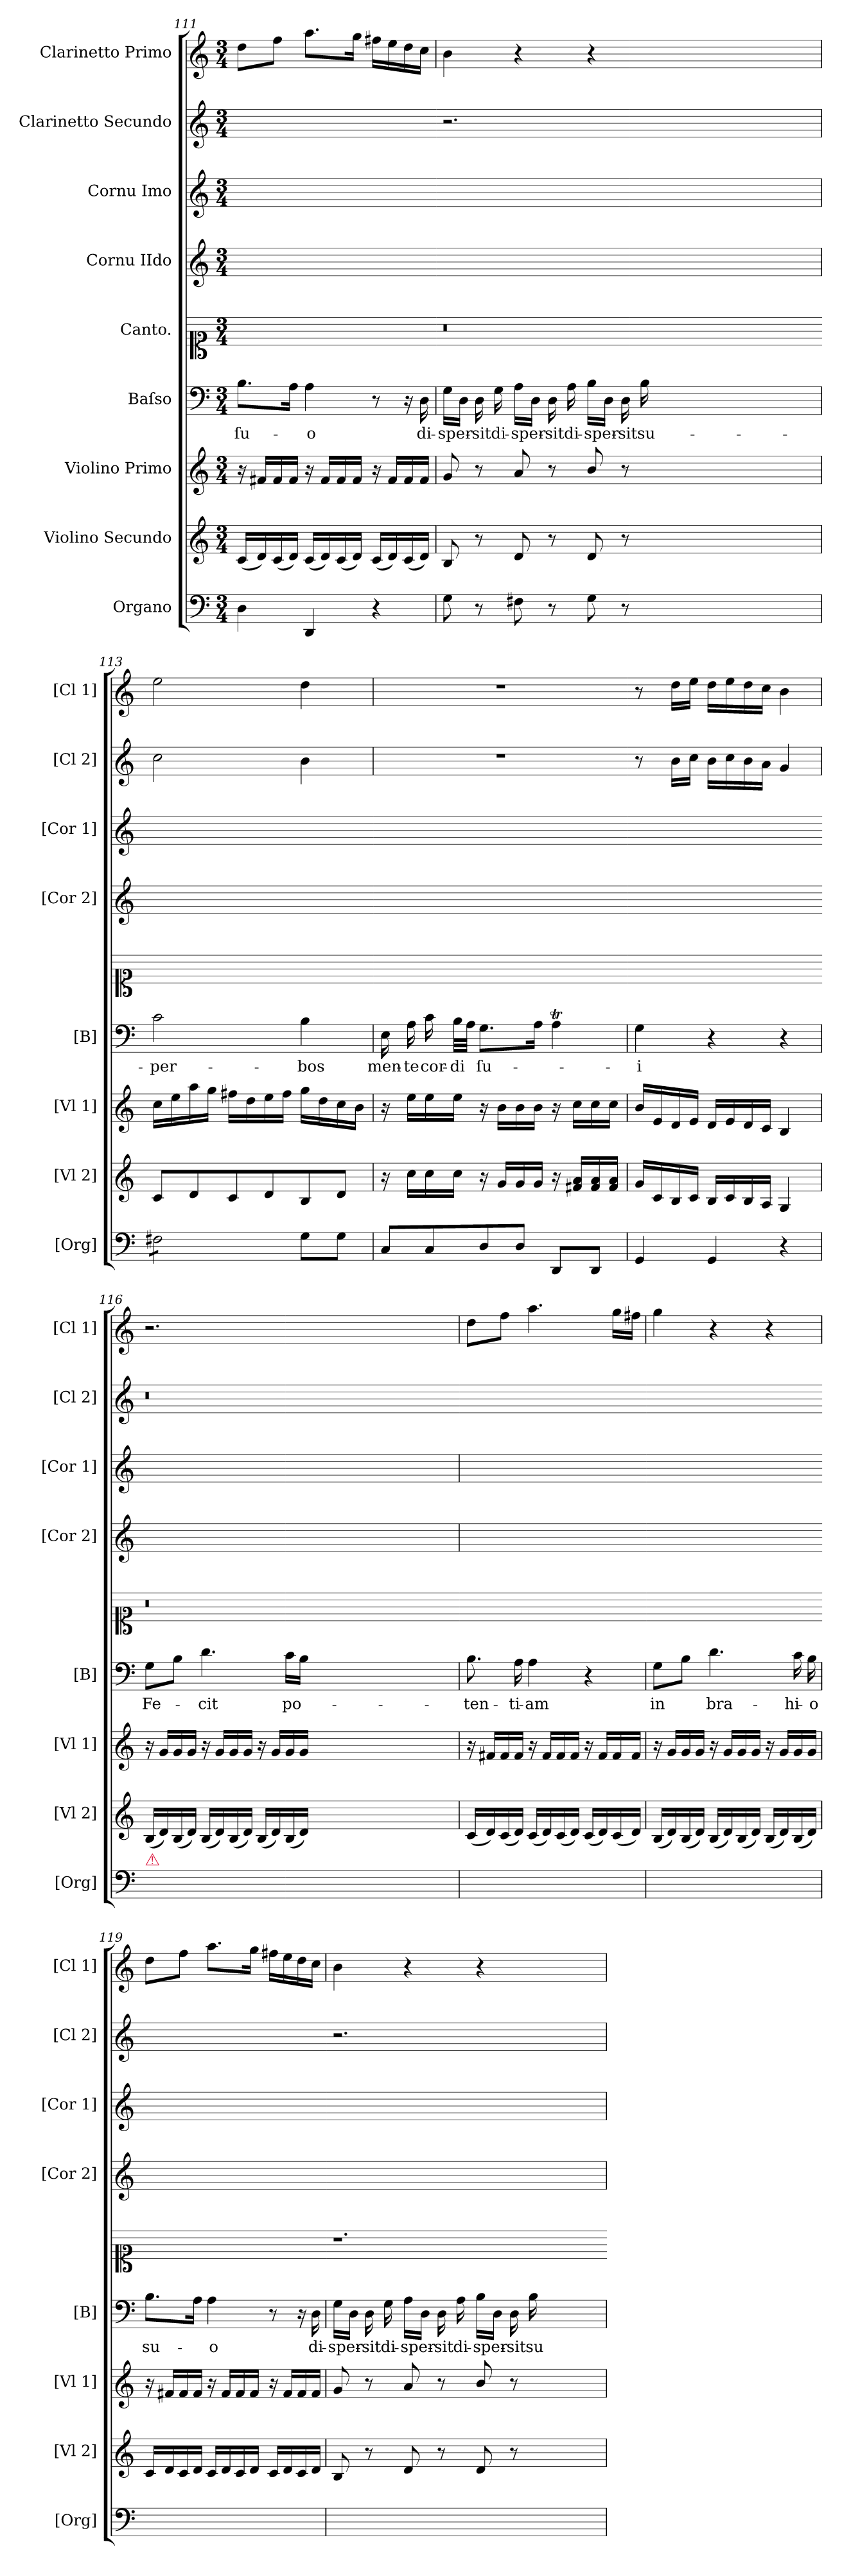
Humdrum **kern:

**kern	**kern	**kern	**kern	**text	**kern	**kern	**kern	**kern	**kern
*part9	*part8	*part7	*part6	*part6	*part5	*part4	*part3	*part2	*part1
*staff9	*staff8	*staff7	*staff6	*staff6	*staff5	*staff4	*staff3	*staff2	*staff1
*I"Organo	*I"Violino Secundo	*I"Violino Primo	*I"Baſso	*	*I"Canto.	*I"Cornu IIdo	*I"Cornu Imo	*I"Clarinetto Secundo	*I"Clarinetto Primo
*I'[Org]	*I'[Vl 2]	*I'[Vl 1]	*I'[B]	*	*	*I'[Cor 2]	*I'[Cor 1]	*I'[Cl 2]	*I'[Cl 1]
*clefF4	*clefG2	*clefG2	*clefF4	*	*clefC1	*clefG2	*clefG2	*clefG2	*clefG2
*k[]	*k[]	*k[]	*k[]	*	*k[]	*k[]	*k[]	*k[]	*k[]
*C:	*C:	*C:	*C:	*	*C:	*C:	*C:	*C:	*C:
*M3/4	*M3/4	*M3/4	*M3/4	*	*M3/4	*M3/4	*M3/4	*M3/4	*M3/4
=111	=111	=111	=111	=111	=111	=111	=111	=111	=111
4D\	(<16c/LL	16r	8.B\L	ſu-	2.ryy	2.ryy	2.ryy	2.ryy	8dd\L
.	16d/)	16f#X/LL	.	.	.	.	.	.	.
.	(<16c/	16f#/	.	.	.	.	.	.	8ff\J
.	16d/JJ)	16f#/JJ	16A\Jk	.	.	.	.	.	.
4DD/	(<16c/LL	16r	4A\	-o	.	.	.	.	8.aa\L
.	16d/)	16f#/LL	.	.	.	.	.	.	.
.	(<16c/	16f#/	.	.	.	.	.	.	.
.	16d/JJ)	16f#/JJ	.	.	.	.	.	.	16gg\Jk
4r	(<16c/LL	16r	8r	.	.	.	.	.	16ff#X\LL
.	16d/)	16f#/LL	.	.	.	.	.	.	16ee\
.	(<16c/	16f#/	16r	.	.	.	.	.	16dd\
.	16d/JJ)	16f#/JJ	16D\	di-	.	.	.	.	16cc\JJ
=112	=112	=112	=112	=112	=112-	=112	=112	=112-	=112
8G\	8B/	8g/	16G\LL	-sper-	0.r	2.ryy	2.ryy	2.r	4b\
.	.	.	16D\JJ	.	.	.	.	.	.
8r	8r	8r	16D\	-sit	.	.	.	.	.
.	.	.	16G\	di-	.	.	.	.	.
8F#X\	8d/	8a/	16A\LL	-sper-	.	.	.	.	4r
.	.	.	16D\JJ	.	.	.	.	.	.
8r	8r	8r	16D\	-sit	.	.	.	.	.
.	.	.	16A\	di-	.	.	.	.	.
8G\	8d/	8b/	16B\LL	-sper-	.	.	.	.	4r
.	.	.	16D\JJ	.	.	.	.	.	.
8r	8r	8r	16D\	-sit	.	.	.	.	.
.	.	.	16B\	su-	.	.	.	.	.
0ryy	0ryy	0ryy	0ryy	.	.	0ryy	0ryy	0ryy	0ryy
4ryy	4ryy	4ryy	4ryy	.	.	4ryy	4ryy	4ryy	4ryy
=113	=113	=113	=113	=113	=113-	=113	=113	=113	=113
*tremolo	*	*	*	*	*	*	*	*	*
8F#X\L	8c/L	16cc\LL	2c\	-per-	2.ryy	2.ryy	2.ryy	2cc\	2ee\
.	.	16ee\	.	.	.	.	.	.	.
8F#X\	8d/	16aa\	.	.	.	.	.	.	.
.	.	16gg\JJ	.	.	.	.	.	.	.
8F#X\	8c/	16ff#X\LL	.	.	.	.	.	.	.
.	.	16dd\	.	.	.	.	.	.	.
8F#X\J	8d/	16ee\	.	.	.	.	.	.	.
*Xtremolo	*	*	*	*	*	*	*	*	*
.	.	16ff#\JJ	.	.	.	.	.	.	.
8G\L	8B/	16gg\LL	4B\	-bos	.	.	.	4b\	4dd\
.	.	16dd\	.	.	.	.	.	.	.
8G\J	8d/J	16cc\	.	.	.	.	.	.	.
.	.	16b\JJ	.	.	.	.	.	.	.
=114	=114	=114	=114	=114	=114-	=114	=114	=114	=114
8C/L	16r	16r	16E\	men-	2.ryy	2.ryy	2.ryy	2.r	2.r
.	16cc\LL	16ee\LL	16A\	-te	.	.	.	.	.
8C/	16cc\	16ee\	16c\	cor-	.	.	.	.	.
.	16cc\JJ	16ee\JJ	32B\LLL	-di	.	.	.	.	.
.	.	.	32A\JJJ	.	.	.	.	.	.
8D/	16r	16r	8.G\L	ſu-	.	.	.	.	.
.	16g/LL	16b\LL	.	.	.	.	.	.	.
8D/J	16g/	16b\	.	.	.	.	.	.	.
.	16g/JJ	16b\JJ	16A\Jk	.	.	.	.	.	.
8DD/L	16r	16r	4AT\	.	.	.	.	.	.
.	16f#X/ 16a/LL	16cc\LL	.	.	.	.	.	.	.
8DD/J	16f#/ 16a/	16cc\	.	.	.	.	.	.	.
.	16f#/ 16a/JJ	16cc\JJ	.	.	.	.	.	.	.
=115	=115	=115	=115	=115	=115-	=115	=115	=115	=115
4GG/	16g/LL	16b/LL	4G\	-i	2.ryy	2.ryy	2.ryy	8r	8r
.	16c/	16e/	.	.	.	.	.	.	.
.	16B/	16d/	.	.	.	.	.	16b\LL	16dd\LL
.	16c/JJ	16e/JJ	.	.	.	.	.	16cc\JJ	16ee\JJ
4GG/	16B/LL	16d/LL	4r	.	.	.	.	16b\LL	16dd\LL
.	16c/	16e/	.	.	.	.	.	16cc\	16ee\
.	16B/	16d/	.	.	.	.	.	16b\	16dd\
.	16A/JJ	16c/JJ	.	.	.	.	.	16a\JJ	16cc\JJ
4r	4G/	4B/	4r	.	.	.	.	4g/	4b\
=116	=116	=116	=116	=116	=116-	=116	=116	=116	=116
!LO:TX:a:color=crimson:t=⚠	!	!	!	!	!	!	!	!	!
4GG/yy	(<16B/LL	16r	8G\L	Fe-	0.r	2.ryy	2.ryy	0.r	2.r
.	16d/)	16g/LL	.	.	.	.	.	.	.
.	(<16B/	16g/	8B\J	.	.	.	.	.	.
.	16d/JJ)	16g/JJ	.	.	.	.	.	.	.
4G\yy	(<16B/LL	16r	4.d\	-cit	.	.	.	.	.
.	16d/)	16g/LL	.	.	.	.	.	.	.
.	(<16B/	16g/	.	.	.	.	.	.	.
.	16d/JJ)	16g/JJ	.	.	.	.	.	.	.
4ryy	(<16B/LL	16r	.	.	.	.	.	.	.
.	16d/)	16g/LL	.	.	.	.	.	.	.
.	(<16B/	16g/	16c\LL	po-	.	.	.	.	.
.	16d/JJ)	16g/JJ	16B\JJ	.	.	.	.	.	.
0ryy	0ryy	0ryy	0ryy	.	.	0ryy	0ryy	.	0ryy
4ryy	4ryy	4ryy	4ryy	.	.	4ryy	4ryy	.	4ryy
=117	=117	=117	=117	=117	=117-	=117	=117	=117-	=117
4D\yy	(<16c/LL	16r	8.B\	-ten-	2.ryy	2.ryy	2.ryy	2.ryy	8dd\L
.	16d/)	16f#X/LL	.	.	.	.	.	.	.
.	(<16c/	16f#/	.	.	.	.	.	.	8ff\J
.	16d/JJ)	16f#/JJ	16A\	-ti-	.	.	.	.	.
4DD/yy	(<16c/LL	16r	4A\	-am	.	.	.	.	4.aa\
.	16d/)	16f#/LL	.	.	.	.	.	.	.
.	(<16c/	16f#/	.	.	.	.	.	.	.
.	16d/JJ)	16f#/JJ	.	.	.	.	.	.	.
4ryy	(<16c/LL	16r	4r	.	.	.	.	.	.
.	16d/)	16f#/LL	.	.	.	.	.	.	.
.	(<16c/	16f#/	.	.	.	.	.	.	16gg\LL
.	16d/JJ)	16f#/JJ	.	.	.	.	.	.	16ff#X\JJ
=118	=118	=118	=118	=118	=118-	=118	=118	=118-	=118
4GG/yy	(<16B/LL	16r	8G\L	in	2.ryy	2.ryy	2.ryy	2.ryy	4gg\
.	16d/)	16g/LL	.	.	.	.	.	.	.
.	(<16B/	16g/	8B\J	.	.	.	.	.	.
.	16d/JJ)	16g/JJ	.	.	.	.	.	.	.
4G\yy	(<16B/LL	16r	4.d\	bra-	.	.	.	.	4r
.	16d/)	16g/LL	.	.	.	.	.	.	.
.	(<16B/	16g/	.	.	.	.	.	.	.
.	16d/JJ)	16g/JJ	.	.	.	.	.	.	.
4ryy	(<16B/LL	16r	.	.	.	.	.	.	4r
.	16d/)	16g/LL	.	.	.	.	.	.	.
.	(<16B/	16g/	16c\	-hi-	.	.	.	.	.
.	16d/JJ)	16g/JJ	16B\	-o	.	.	.	.	.
=119	=119	=119	=119	=119	=119-	=119	=119	=119-	=119
4D\yy	16c/LL	16r	8.B\L	su-	2.ryy	2.ryy	2.ryy	2.ryy	8dd\L
.	16d/	16f#X/LL	.	.	.	.	.	.	.
.	16c/	16f#/	.	.	.	.	.	.	8ff\J
.	16d/JJ	16f#/JJ	16A\Jk	.	.	.	.	.	.
4DD/yy	16c/LL	16r	4A\	-o	.	.	.	.	8.aa\L
.	16d/	16f#/LL	.	.	.	.	.	.	.
.	16c/	16f#/	.	.	.	.	.	.	.
.	16d/JJ	16f#/JJ	.	.	.	.	.	.	16gg\Jk
4ryy	16c/LL	16r	8r	.	.	.	.	.	16ff#X\LL
.	16d/	16f#/LL	.	.	.	.	.	.	16ee\
.	16c/	16f#/	16r	.	.	.	.	.	16dd\
.	16d/JJ	16f#/JJ	16D\	di-	.	.	.	.	16cc\JJ
=120	=120	=120	=120	=120	=120-	=120	=120	=120-	=120
8G\yy	8B/	8g/	16G\LL	-sper-	1.r	2.ryy	2.ryy	2.r	4b\
.	.	.	16D\JJ	.	.	.	.	.	.
8ryy	8r	8r	16D\	-sit	.	.	.	.	.
.	.	.	16G\	di-	.	.	.	.	.
8F#X\yy	8d/	8a/	16A\LL	-sper-	.	.	.	.	4r
.	.	.	16D\JJ	.	.	.	.	.	.
8ryy	8r	8r	16D\	-sit	.	.	.	.	.
.	.	.	16A\	di-	.	.	.	.	.
8G\yy	8d/	8b/	16B\LL	-sper-	.	.	.	.	4r
.	.	.	16D\JJ	.	.	.	.	.	.
8ryy	8r	8r	16D\	-sit	.	.	.	.	.
.	.	.	16B\	su-	.	.	.	.	.
2.ryy	2.ryy	2.ryy	2.ryy	.	.	2.ryy	2.ryy	2.ryy	2.ryy
=	=	=	=	=	=-	=	=	=	=
*-	*-	*-	*-	*-	*-	*-	*-	*-	*-
